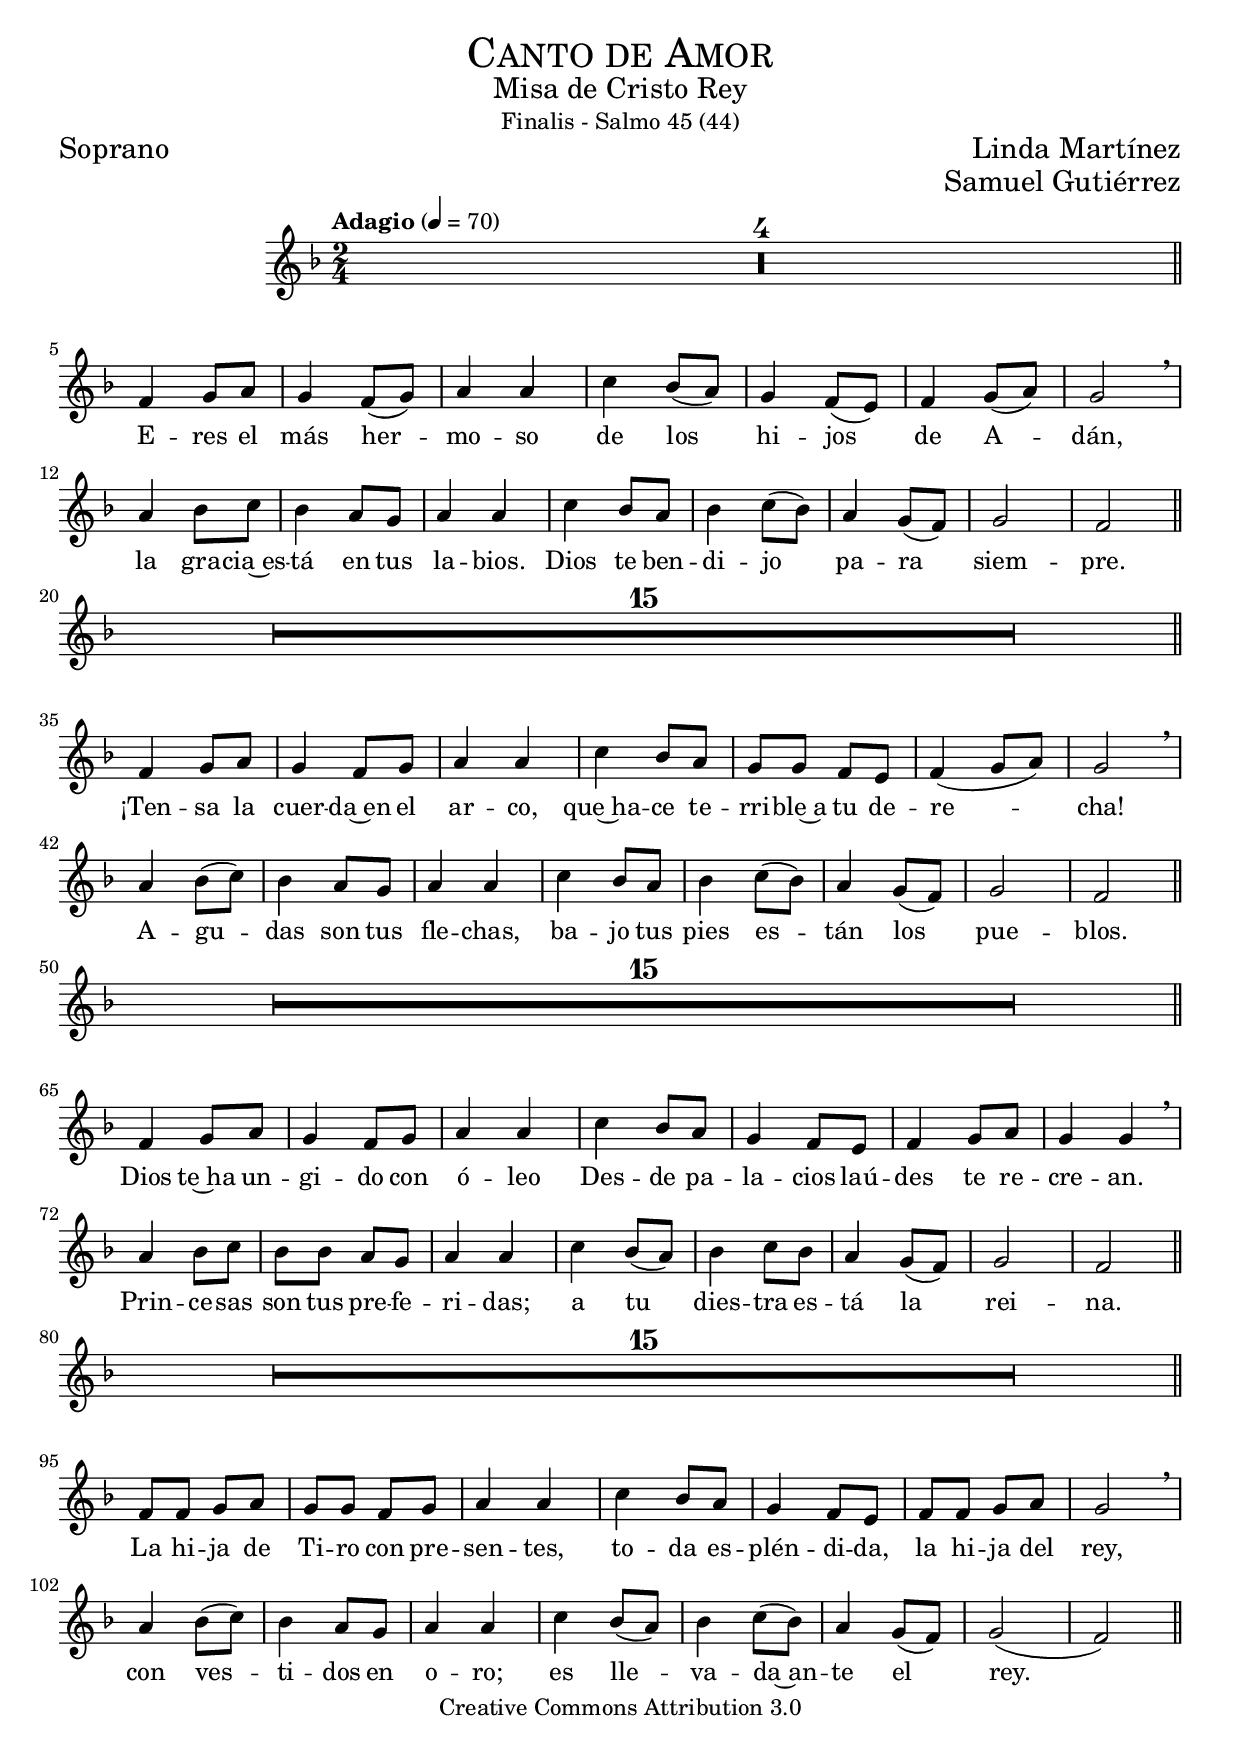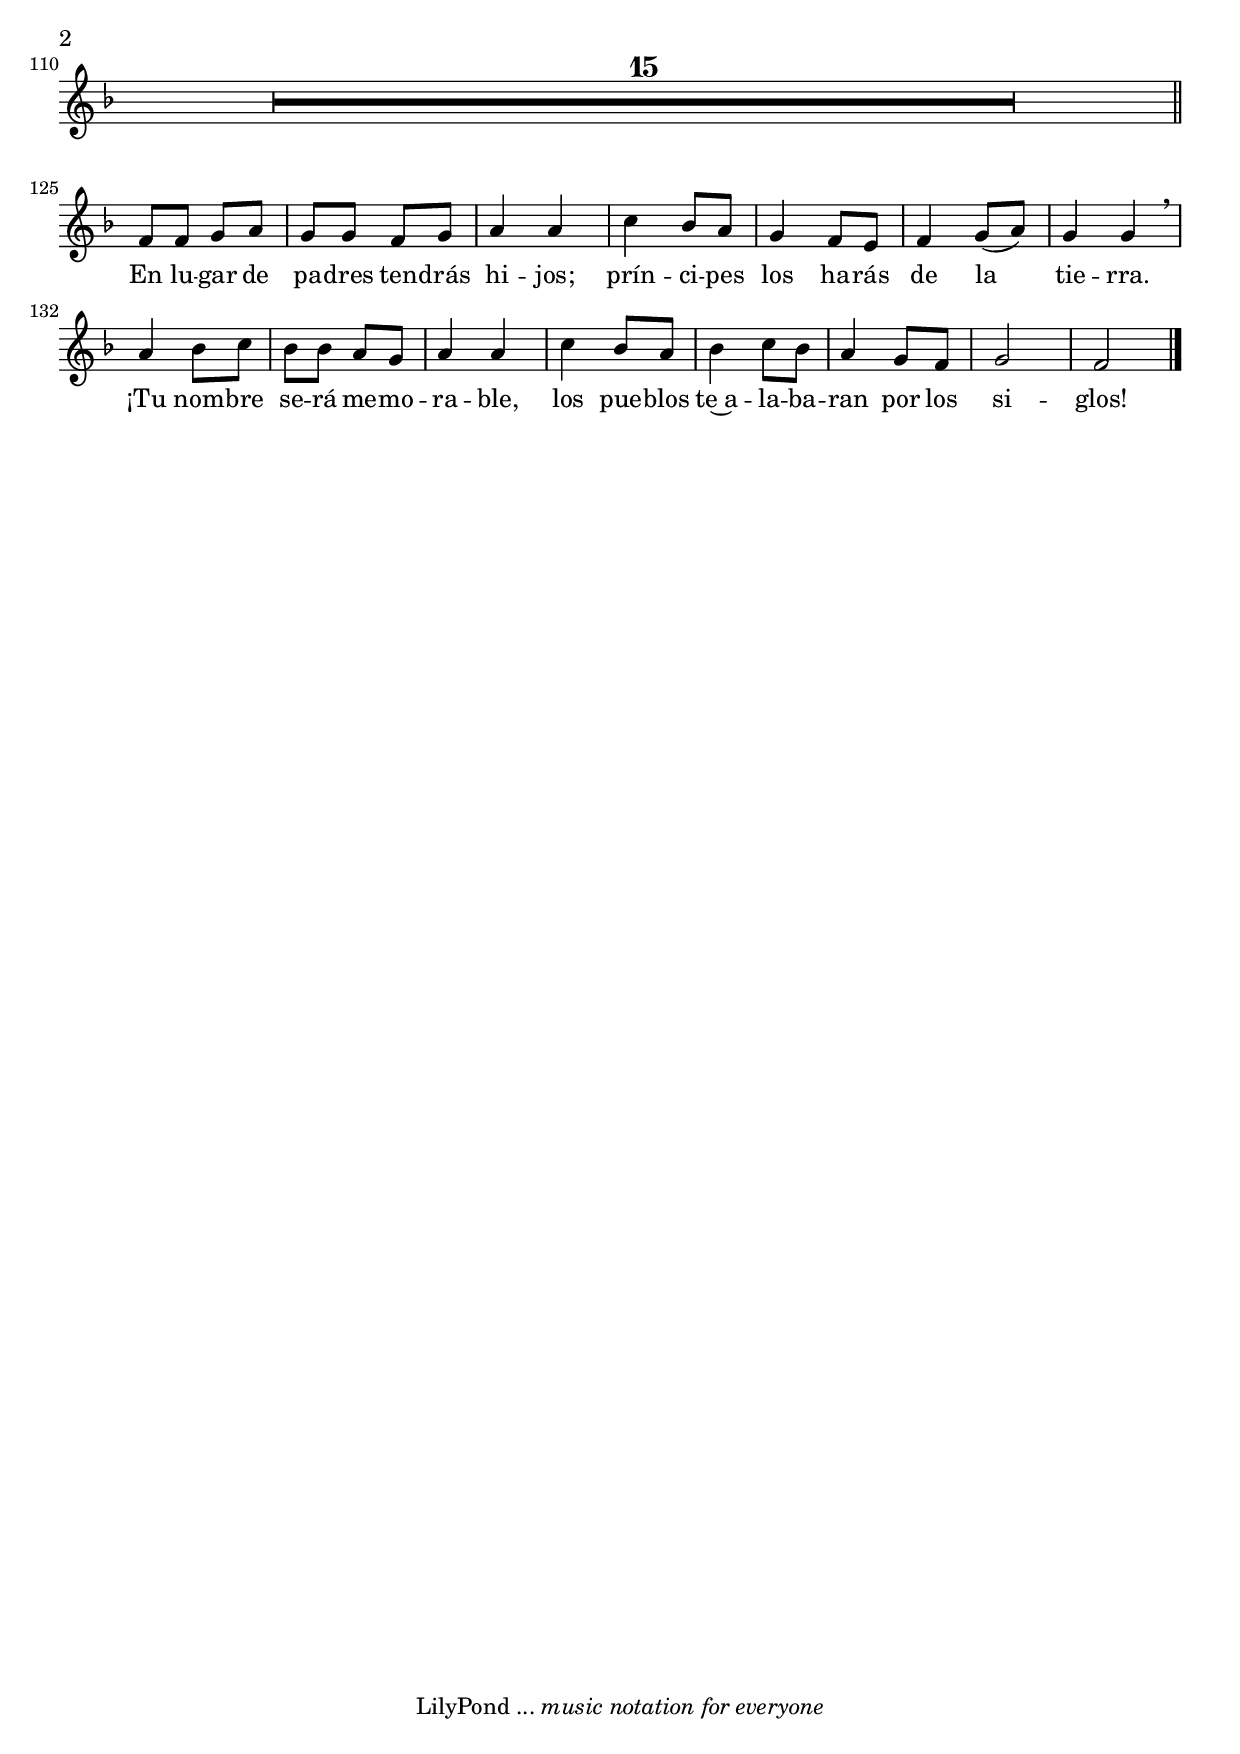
% ********************************************************************************
%	Canto de amor - Melody inspired by the compositions of Mons Marco Frisina
%	Music and accompaniment by serachsam
% ********************************************************************************
\language "espanol"
\version "2.23.2"

% --- Global parameters
particle = 1
jump = \break

% --- Includes
\include "global.ily"
soprano_music = \relative do' {
  \compressEmptyMeasures

  R2*4 | #(if (= particle 1) jump "") % 4
  fa4 sol8 la |
  sol4 fa8( sol) |
  la4 la |
  do4 sib8( la) |
  sol4 fa8( mi) |
  fa4 sol8( la) |
  sol2 \breathe | #(if (= particle 1) jump "") % 11
  la4 sib8 do |
  sib4 la8 sol |
  la4 la |
  do4 sib8 la |
  sib4 do8( sib) |
  la4 sol8( fa) |
  sol2 |
  fa2 | #(if (= particle 1) jump "") % 19
  R2*15 | #(if (= particle 1) jump "") % 34
  fa4 sol8 la |
  sol4 fa8 sol |
  la4 la |
  do4 sib8 la |
  sol8 sol fa8 mi |
  fa4( sol8 la) |
  sol2 \breathe | #(if (= particle 1) jump "") % 41
  la4 sib8( do) |
  sib4 la8 sol |
  la4 la |
  do4 sib8 la |
  sib4 do8( sib) |
  la4 sol8( fa) |
  sol2 |
  fa2 | #(if (= particle 1) jump "") % 49
  R2*15 | #(if (= particle 1) jump "") % 64
  fa4 sol8 la |
  sol4 fa8 sol |
  la4 la |
  do4 sib8 la |
  sol4 fa8 mi |
  fa4 sol8 la |
  sol4 sol \breathe | #(if (= particle 1) jump "") % 71
  la4 sib8 do |
  sib8 sib la8 sol |
  la4 la |
  do4 sib8( la) |
  sib4 do8 sib |
  la4 sol8( fa) |
  sol2 |
  fa2 | #(if (= particle 1) jump "") % 79
  R2*15 | #(if (= particle 1) jump "") % 94
  fa8 fa sol8 la |
  sol8 sol fa8 sol |
  la4 la |
  do4 sib8 la |
  sol4 fa8 mi |
  fa8 fa sol8 la |
  sol2  \breathe | #(if (= particle 1) jump "") % 101
  la4 sib8( do) |
  sib4 la8 sol |
  la4 la |
  do4 sib8( la) |
  sib4 do8( sib) |
  la4 sol8( fa) |
  sol2( |
  fa2) | #(if (= particle 1) jump "") % 109
  R2*15 | #(if (= particle 1) jump "") % 124
  fa8 fa sol8 la |
  sol8 sol fa8 sol |
  la4 la |
  do4 sib8 la |
  sol4 fa8 mi |
  fa4 sol8( la) |
  sol4 sol \breathe | #(if (= particle 1) jump "") % 131
  la4 sib8 do |
  sib8 sib la8 sol |
  la4 la |
  do4 sib8 la |
  sib4 do8 sib |
  la4 sol8 fa |
  sol2 |
  fa2 |
}

soprano_lyrics = \lyricmode {
  E -- res el más her -- mo -- so
  de los hi -- jos de A -- dán,
  la gra -- cia~es -- tá en tus la -- bios.
  Dios te ben -- di -- jo pa -- ra siem -- pre.

  ¡Ten -- sa la cuer -- da~en el ar -- co,
  que~ha -- ce te -- rri -- ble~a tu de -- re -- cha!
  A -- gu -- das son tus fle -- chas,
  ba -- jo tus pies es -- tán los pue -- blos.

  Dios te~ha un -- gi -- do con ó -- leo
  Des -- de pa -- la -- cios laú -- des te re -- cre -- an.
  Prin -- ce -- sas son tus pre -- fe -- ri -- das;
  a tu dies -- tra es -- tá la rei -- na.

  La hi -- ja de Ti -- ro con pre -- sen -- tes,
  to -- da es -- plén -- di -- da, la hi -- ja del rey,
  con ves -- ti -- dos en o -- ro;
  es lle -- va -- da~an -- te el rey.

  En lu -- gar de pa -- dres ten -- drás hi -- jos;
  prín -- ci -- pes los ha -- rás de la tie -- rra.
  ¡Tu nom -- bre se -- rá me -- mo -- ra -- ble,
  los pue -- blos te~a -- la -- ba -- ran por los si -- glos!
}


% --- Global size
% #(set-global-staff-size 20)

% --- Header
\markup { \fill-line { \center-column { \fontsize #5 \smallCaps "Canto de Amor" \fontsize #2 "Misa de Cristo Rey" "Finalis - Salmo 45 (44)" } } }
\markup { \fill-line { \fontsize #2 "Soprano" \right-column { \fontsize #2 "Linda Martínez" } } }
\markup { \fill-line { " " \right-column { \fontsize #2 "Samuel Gutiérrez" } } }
\header {
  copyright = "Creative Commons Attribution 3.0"
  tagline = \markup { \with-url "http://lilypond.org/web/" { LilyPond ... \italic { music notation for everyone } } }
  breakbefore = ##t
}

% --- Music

% --- Harmony

\score {
  <<
    \new Staff <<
      \set Staff.midiInstrument = #"choir aahs"
      \set Staff.midiMaximumVolume = #1.5

      \new Voice = "soprano" <<
        \global \soprano_music
      >>\new Lyrics = "soprano"
      \context Lyrics = "soprano" \lyricsto "soprano" \soprano_lyrics
    >>
  >>
  \midi { }
  \layout { }
}

% --- Paper
\paper{
  #(set-default-paper-size "letter")
  indent=3.5\cm
  page-breaking = #ly:page-turn-breaking
}
